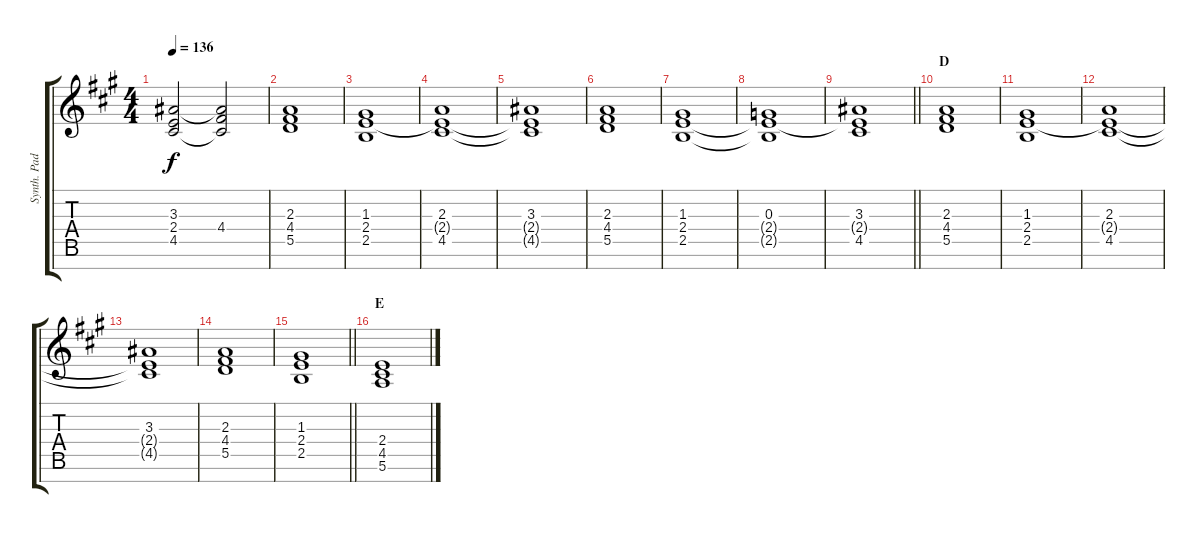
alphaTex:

\track ("Synth. Pad" "Synth. Pad") {instrument pad2warm}
\staff {score tabs}
\tuning (E5 B4 G4 D4 A3 E3 B2) {hide}
\ts (4 4)
\tempo 136
\clef g2
\ks a
(3.3 2.4{t} 4.5).2{dy f} (3.3{t} 4.4 4.5{t}).2 |
(2.3 4.4 5.5).1 |
(1.3 2.4 2.5).1 |
(2.3 2.4{t} 4.5).1 |
(3.3 2.4{t} 4.5{t}).1 |
(2.3 4.4 5.5).1 |
(1.3 2.4 2.5).1 |
(0.3 2.4{t} 2.5{t}).1 |
\barLineRight lightlight
(3.3 2.4{t} 4.5).1 |
\section ("" "D")
(2.3 4.4 5.5).1 |
(1.3 2.4 2.5).1 |
(2.3 2.4{t} 4.5).1 |
(3.3 2.4{t} 4.5{t}).1 |
(2.3 4.4 5.5).1 |
\barLineRight lightlight
(1.3 2.4 2.5).1 |
\section ("" "E")
(2.4 4.5 5.6).1
